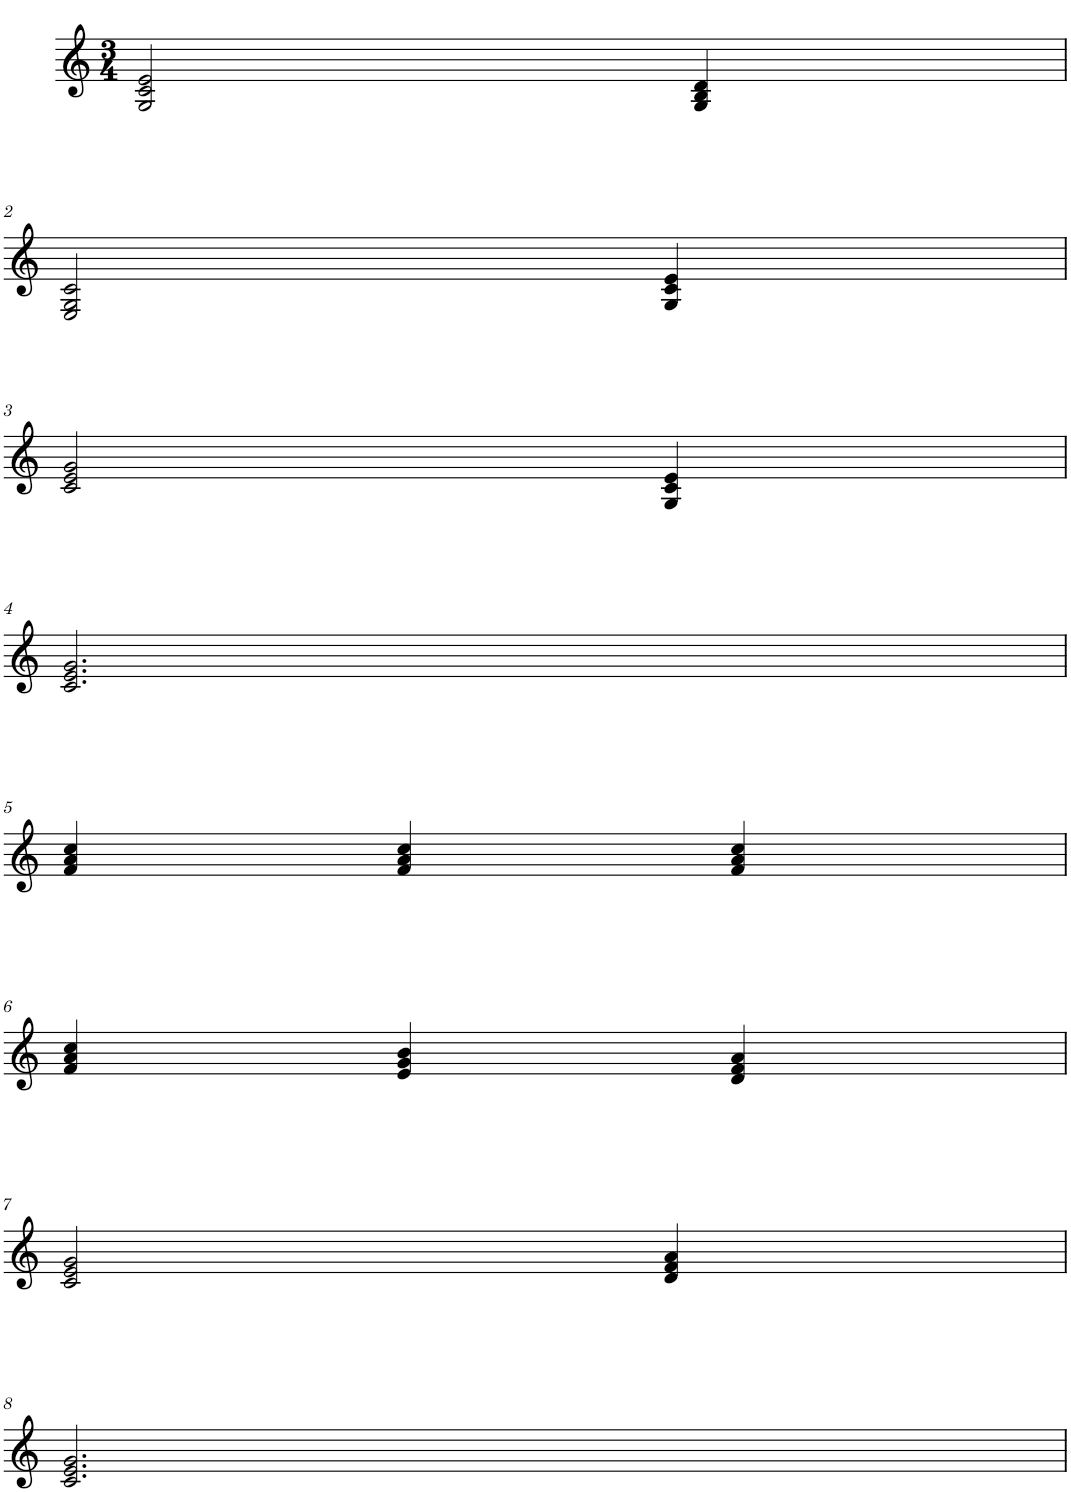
**kern
*part1
*staff1
*I"Piano
*I'Pno.
*clefG2
*k[]
*M3/4
=1
2G/ 2c/ 2e/
4G/ 4B/ 4d/
!!LO:LB:g=z
=2
2E/ 2G/ 2c/
4G/ 4c/ 4e/
!!LO:LB:g=z
=3
2c/ 2e/ 2g/
4G/ 4c/ 4e/
!!LO:LB:g=z
=4
2.c/ 2.e/ 2.g/
!!LO:LB:g=z
=5
4f/ 4a/ 4cc/
4f/ 4a/ 4cc/
4f/ 4a/ 4cc/
!!LO:LB:g=z
=6
4f/ 4a/ 4cc/
4e/ 4g/ 4b/
4d/ 4f/ 4a/
!!LO:LB:g=z
=7
2c/ 2e/ 2g/
4d/ 4f/ 4a/
!!LO:LB:g=z
=8
2.c/ 2.e/ 2.g/
=
*-
